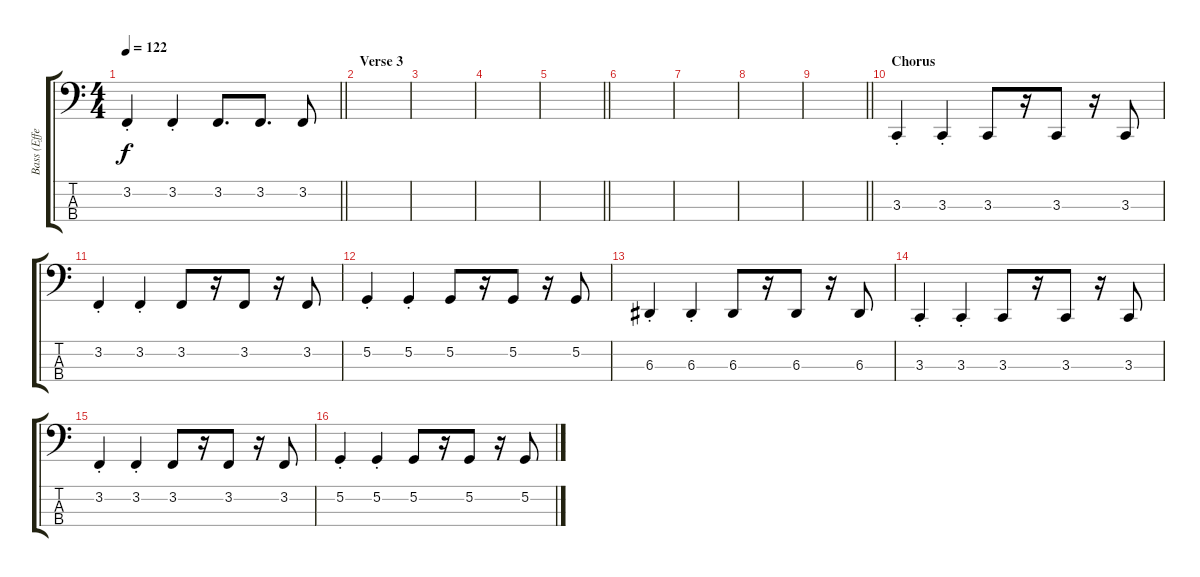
\track ("Bass (Effect)" "Bass (Effe") {instrument lead8bassandlead}
\staff {score tabs}
\tuning (G2 D2 A1 E1) {hide}
\ts (4 4)
\tempo 122
\clef f4
\barLineRight lightlight
\ks c
3.2{st}.4{dy f} 3.2{st}.4 3.2.8{d} 3.2.8{d} 3.2.8 |
\section ("" "Verse 3")
|
|
|
\barLineRight lightlight
|
|
|
|
\barLineRight lightlight
|
\section ("" "Chorus")
3.3{st}.4 3.3{st}.4 3.3.8 r.16 3.3.8 r.16 3.3.8 |
3.2{st}.4 3.2{st}.4 3.2.8 r.16 3.2.8 r.16 3.2.8 |
5.2{st}.4 5.2{st}.4 5.2.8 r.16 5.2.8 r.16 5.2.8 |
6.3{st}.4 6.3{st}.4 6.3.8 r.16 6.3.8 r.16 6.3.8 |
3.3{st}.4 3.3{st}.4 3.3.8 r.16 3.3.8 r.16 3.3.8 |
3.2{st}.4 3.2{st}.4 3.2.8 r.16 3.2.8 r.16 3.2.8 |
5.2{st}.4 5.2{st}.4 5.2.8 r.16 5.2.8 r.16 5.2.8
